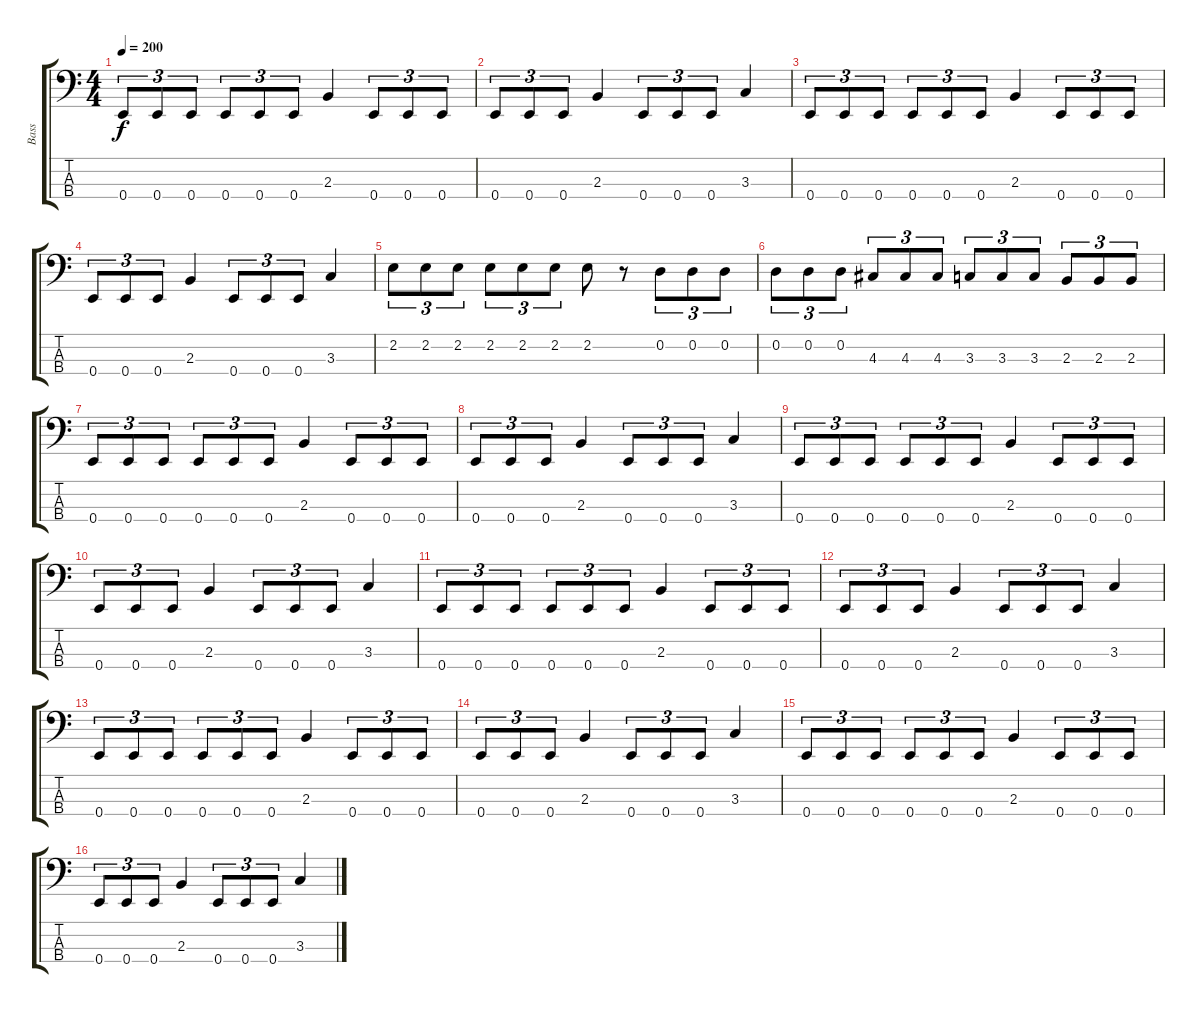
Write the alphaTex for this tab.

\track ("Bass" "Bass") {instrument electricbasspick}
\staff {score tabs}
\tuning (G2 D2 A1 E1) {hide}
\ts (4 4)
\tempo 200
\clef f4
\ks c
0.4.8{tu (3 2) dy f} 0.4.8{tu (3 2)} 0.4.8{tu (3 2)} 0.4.8{tu (3 2)} 0.4.8{tu (3 2)} 0.4.8{tu (3 2)} 2.3.4 0.4.8{tu (3 2)} 0.4.8{tu (3 2)} 0.4.8{tu (3 2)} |
0.4.8{tu (3 2)} 0.4.8{tu (3 2)} 0.4.8{tu (3 2)} 2.3.4 0.4.8{tu (3 2)} 0.4.8{tu (3 2)} 0.4.8{tu (3 2)} 3.3.4 |
0.4.8{tu (3 2)} 0.4.8{tu (3 2)} 0.4.8{tu (3 2)} 0.4.8{tu (3 2)} 0.4.8{tu (3 2)} 0.4.8{tu (3 2)} 2.3.4 0.4.8{tu (3 2)} 0.4.8{tu (3 2)} 0.4.8{tu (3 2)} |
0.4.8{tu (3 2)} 0.4.8{tu (3 2)} 0.4.8{tu (3 2)} 2.3.4 0.4.8{tu (3 2)} 0.4.8{tu (3 2)} 0.4.8{tu (3 2)} 3.3.4 |
2.2.8{tu (3 2)} 2.2.8{tu (3 2)} 2.2.8{tu (3 2)} 2.2.8{tu (3 2)} 2.2.8{tu (3 2)} 2.2.8{tu (3 2)} 2.2.8 r.8 0.2.8{tu (3 2)} 0.2.8{tu (3 2)} 0.2.8{tu (3 2)} |
0.2.8{tu (3 2)} 0.2.8{tu (3 2)} 0.2.8{tu (3 2)} 4.3.8{tu (3 2)} 4.3.8{tu (3 2)} 4.3.8{tu (3 2)} 3.3.8{tu (3 2)} 3.3.8{tu (3 2)} 3.3.8{tu (3 2)} 2.3.8{tu (3 2)} 2.3.8{tu (3 2)} 2.3.8{tu (3 2)} |
0.4.8{tu (3 2)} 0.4.8{tu (3 2)} 0.4.8{tu (3 2)} 0.4.8{tu (3 2)} 0.4.8{tu (3 2)} 0.4.8{tu (3 2)} 2.3.4 0.4.8{tu (3 2)} 0.4.8{tu (3 2)} 0.4.8{tu (3 2)} |
0.4.8{tu (3 2)} 0.4.8{tu (3 2)} 0.4.8{tu (3 2)} 2.3.4 0.4.8{tu (3 2)} 0.4.8{tu (3 2)} 0.4.8{tu (3 2)} 3.3.4 |
0.4.8{tu (3 2)} 0.4.8{tu (3 2)} 0.4.8{tu (3 2)} 0.4.8{tu (3 2)} 0.4.8{tu (3 2)} 0.4.8{tu (3 2)} 2.3.4 0.4.8{tu (3 2)} 0.4.8{tu (3 2)} 0.4.8{tu (3 2)} |
0.4.8{tu (3 2)} 0.4.8{tu (3 2)} 0.4.8{tu (3 2)} 2.3.4 0.4.8{tu (3 2)} 0.4.8{tu (3 2)} 0.4.8{tu (3 2)} 3.3.4 |
0.4.8{tu (3 2)} 0.4.8{tu (3 2)} 0.4.8{tu (3 2)} 0.4.8{tu (3 2)} 0.4.8{tu (3 2)} 0.4.8{tu (3 2)} 2.3.4 0.4.8{tu (3 2)} 0.4.8{tu (3 2)} 0.4.8{tu (3 2)} |
0.4.8{tu (3 2)} 0.4.8{tu (3 2)} 0.4.8{tu (3 2)} 2.3.4 0.4.8{tu (3 2)} 0.4.8{tu (3 2)} 0.4.8{tu (3 2)} 3.3.4 |
0.4.8{tu (3 2)} 0.4.8{tu (3 2)} 0.4.8{tu (3 2)} 0.4.8{tu (3 2)} 0.4.8{tu (3 2)} 0.4.8{tu (3 2)} 2.3.4 0.4.8{tu (3 2)} 0.4.8{tu (3 2)} 0.4.8{tu (3 2)} |
0.4.8{tu (3 2)} 0.4.8{tu (3 2)} 0.4.8{tu (3 2)} 2.3.4 0.4.8{tu (3 2)} 0.4.8{tu (3 2)} 0.4.8{tu (3 2)} 3.3.4 |
0.4.8{tu (3 2)} 0.4.8{tu (3 2)} 0.4.8{tu (3 2)} 0.4.8{tu (3 2)} 0.4.8{tu (3 2)} 0.4.8{tu (3 2)} 2.3.4 0.4.8{tu (3 2)} 0.4.8{tu (3 2)} 0.4.8{tu (3 2)} |
0.4.8{tu (3 2)} 0.4.8{tu (3 2)} 0.4.8{tu (3 2)} 2.3.4 0.4.8{tu (3 2)} 0.4.8{tu (3 2)} 0.4.8{tu (3 2)} 3.3.4
